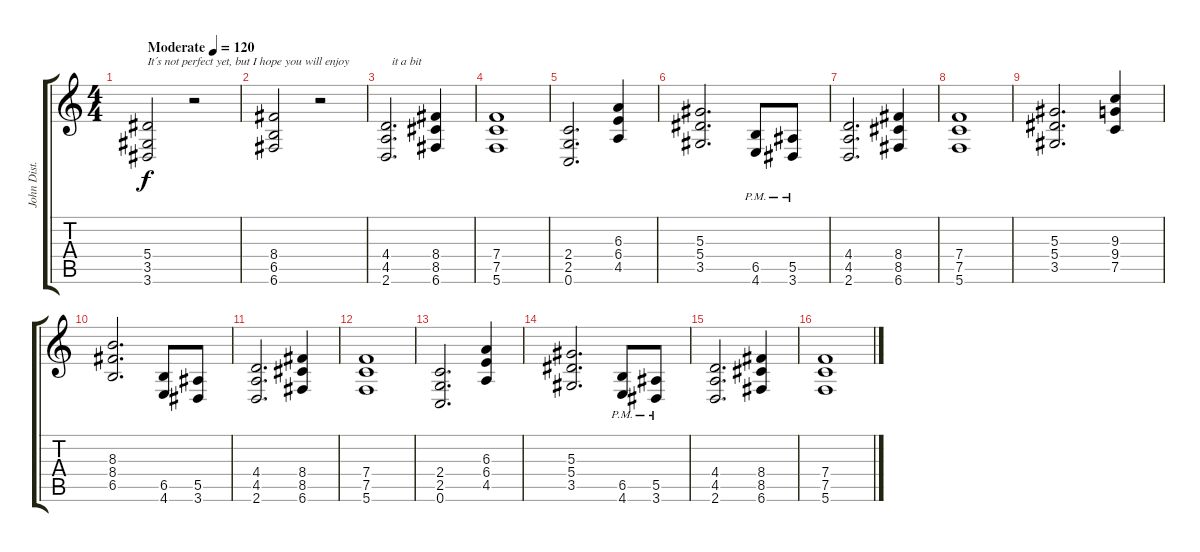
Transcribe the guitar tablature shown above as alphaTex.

\track ("John Dist." "John Dist.") {instrument distortionguitar}
\staff {score tabs}
\tuning (C4 G3 Eb3 Bb2 F2 C2) {hide}
\ts (4 4)
\tempo (120 "Moderate")
\clef g2
\ks c
(5.4 3.5 3.6).2{txt "It´s not perfect yet, but I hope you will enjoy " dy f instrument distortionguitar} r.2 |
(8.4 6.5 6.6).2 r.2 |
(4.4 4.5 2.6).2{d txt "  it a bit"} (8.4 8.5 6.6).4 |
(7.4 7.5 5.6).1 |
(2.4 2.5 0.6).2{d} (6.3 6.4 4.5).4 |
(5.3 5.4 3.5).2{d} (6.5{pm} 4.6{pm}).8 (5.5{pm} 3.6{pm}).8 |
(4.4 4.5 2.6).2{d} (8.4 8.5 6.6).4 |
(7.4 7.5 5.6).1 |
(5.3 5.4 3.5).2{d} (9.3 9.4 7.5).4 |
(8.3 8.4 6.5).2{d} (6.5 4.6).8 (5.5 3.6).8 |
(4.4 4.5 2.6).2{d} (8.4 8.5 6.6).4 |
(7.4 7.5 5.6).1 |
(2.4 2.5 0.6).2{d} (6.3 6.4 4.5).4 |
(5.3 5.4 3.5).2{d} (6.5{pm} 4.6{pm}).8 (5.5{pm} 3.6{pm}).8 |
(4.4 4.5 2.6).2{d} (8.4 8.5 6.6).4 |
(7.4 7.5 5.6).1
